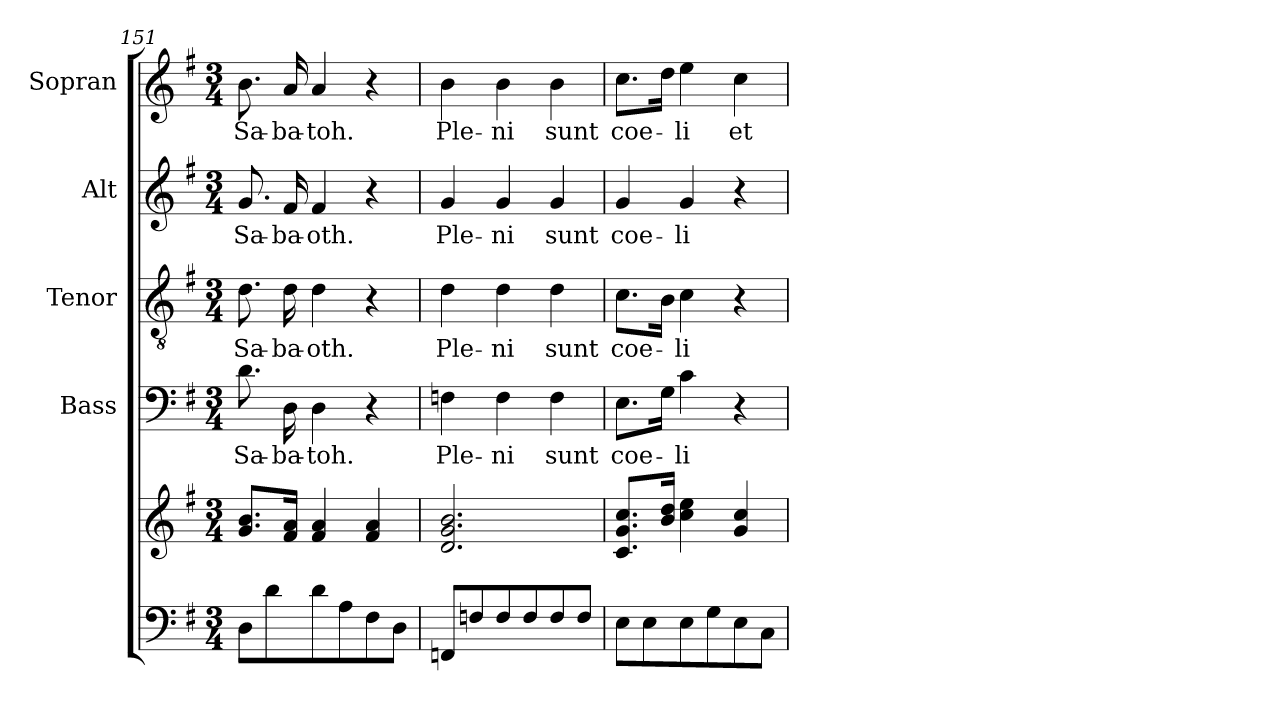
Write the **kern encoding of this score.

**kern	**kern	**kern	**text	**kern	**text	**kern	**text	**kern	**text
*part5	*part5	*part4	*part4	*part3	*part3	*part2	*part2	*part1	*part1
*staff6	*staff5	*staff4	*staff4	*staff3	*staff3	*staff2	*staff2	*staff1	*staff1
*	*	*I"Bass	*	*I"Tenor	*	*I"Alt	*	*I"Sopran	*
*	*	*I'B.	*	*I'T.	*	*I'A.	*	*I'S.	*
*clefF4	*clefG2	*clefF4	*	*clefGv2	*	*clefG2	*	*clefG2	*
*k[f#]	*k[f#]	*k[f#]	*	*k[f#]	*	*k[f#]	*	*k[f#]	*
*G:	*G:	*G:	*	*G:	*	*G:	*	*G:	*
*M3/4	*M3/4	*M3/4	*	*M3/4	*	*M3/4	*	*M3/4	*
=151	=151	=151	=151	=151	=151	=151	=151	=151	=151
!	!	!	!LO:LY:b	!	!LO:LY:b	!	!LO:LY:b	!	!LO:LY:b
8D\L	8.g/ 8.b/L	8.d\	Sa-	8.d\	Sa-	8.g/	Sa-	8.b\	Sa-
8d\	.	.	.	.	.	.	.	.	.
!	!	!	!LO:LY:b	!	!LO:LY:b	!	!LO:LY:b	!	!LO:LY:b
.	16f#/ 16a/Jk	16D\	-ba-	16d\	-ba-	16f#/	-ba-	16a/	-ba-
!	!	!	!LO:LY:b	!	!LO:LY:b	!	!LO:LY:b	!	!LO:LY:b
8d\	4f#/ 4a/	4D\	-toh.	4d\	-oth.	4f#/	-oth.	4a/	-toh.
8A\	.	.	.	.	.	.	.	.	.
8F#\	4f#/ 4a/	4r	.	4r	.	4r	.	4r	.
8D\J	.	.	.	.	.	.	.	.	.
=152	=152	=152	=152	=152	=152	=152	=152	=152	=152
!	!	!	!LO:LY:b	!	!LO:LY:b	!	!LO:LY:b	!	!LO:LY:b
8FFn/L	2.d/ 2.g/ 2.b/	4Fn\	Ple-	4d\	Ple-	4g/	Ple-	4b\	Ple-
8Fn/	.	.	.	.	.	.	.	.	.
!	!	!	!LO:LY:b	!	!LO:LY:b	!	!LO:LY:b	!	!LO:LY:b
8F/	.	4F\	-ni	4d\	-ni	4g/	-ni	4b\	-ni
8F/	.	.	.	.	.	.	.	.	.
!	!	!	!LO:LY:b	!	!LO:LY:b	!	!LO:LY:b	!	!LO:LY:b
8F/	.	4F\	sunt	4d\	sunt	4g/	sunt	4b\	sunt
8F/J	.	.	.	.	.	.	.	.	.
=153	=153	=153	=153	=153	=153	=153	=153	=153	=153
!	!	!	!LO:LY:b	!	!LO:LY:b	!	!LO:LY:b	!	!LO:LY:b
8E\L	8.c/ 8.g/ 8.cc/L	8.E\L	coe-	8.c\L	coe-	4g/	coe-	8.cc\L	coe-
8E\	.	.	.	.	.	.	.	.	.
.	16b/ 16dd/Jk	16G\Jk	.	16B\Jk	.	.	.	16dd\Jk	.
!	!	!	!LO:LY:b	!	!LO:LY:b	!	!LO:LY:b	!	!LO:LY:b
8E\	4cc\ 4ee\	4c\	-li	4c\	-li	4g/	-li	4ee\	-li
8G\	.	.	.	.	.	.	.	.	.
!	!	!	!	!	!	!	!	!	!LO:LY:b
8E\	4g/ 4cc/	4r	.	4r	.	4r	.	4cc\	et
8C\J	.	.	.	.	.	.	.	.	.
=	=	=	=	=	=	=	=	=	=
*-	*-	*-	*-	*-	*-	*-	*-	*-	*-
